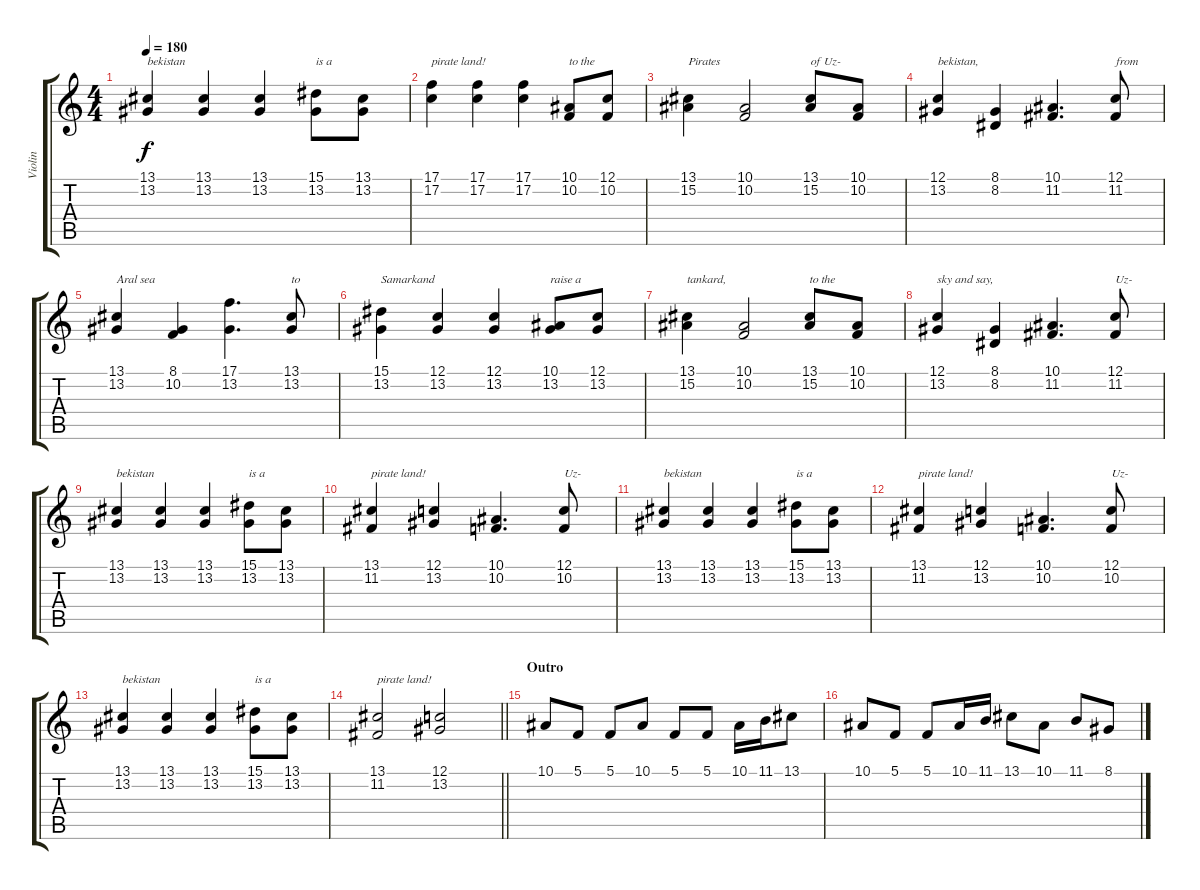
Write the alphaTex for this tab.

\track ("Violin" "Violin") {instrument violin}
\staff {score tabs}
\tuning (C4 G3 Eb3 Bb2 F2 C2) {hide}
\ts (4 4)
\tempo 180
\clef g2
\ks c
(13.1 13.2).4{txt "bekistan" dy f} (13.1 13.2).4 (13.1 13.2).4 (15.1 13.2).8{txt "is a"} (13.1 13.2).8 |
(17.1 17.2).4{txt "pirate land!"} (17.1 17.2).4 (17.1 17.2).4 (10.1 10.2).8{txt "to the"} (12.1 10.2).8 |
(13.1 15.2).4{txt "Pirates"} (10.1 10.2).2 (13.1 15.2).8{txt "of Uz-"} (10.1 10.2).8 |
(12.1 13.2).4{txt "bekistan,"} (8.1 8.2).4 (10.1 11.2).4{d} (12.1 11.2).8{txt "from"} |
(13.1 13.2).4{txt "Aral sea"} (8.1 10.2).4 (17.1 13.2).4{d} (13.1 13.2).8{txt "to"} |
(15.1 13.2).4{txt "Samarkand"} (12.1 13.2).4 (12.1 13.2).4 (10.1 13.2).8{txt "raise a"} (12.1 13.2).8 |
(13.1 15.2).4{txt "tankard,"} (10.1 10.2).2 (13.1 15.2).8{txt "to the"} (10.1 10.2).8 |
(12.1 13.2).4{txt "sky and say,"} (8.1 8.2).4 (10.1 11.2).4{d} (12.1 11.2).8{txt "Uz-"} |
(13.1 13.2).4{txt "bekistan"} (13.1 13.2).4 (13.1 13.2).4 (15.1 13.2).8{txt "is a"} (13.1 13.2).8 |
(13.1 11.2).4{txt "pirate land!"} (12.1 13.2).4 (10.1 10.2).4{d} (12.1 10.2).8{txt "Uz-"} |
(13.1 13.2).4{txt "bekistan"} (13.1 13.2).4 (13.1 13.2).4 (15.1 13.2).8{txt "is a"} (13.1 13.2).8 |
(13.1 11.2).4{txt "pirate land!"} (12.1 13.2).4 (10.1 10.2).4{d} (12.1 10.2).8{txt "Uz-"} |
(13.1 13.2).4{txt "bekistan"} (13.1 13.2).4 (13.1 13.2).4 (15.1 13.2).8{txt "is a"} (13.1 13.2).8 |
\barLineRight lightlight
(13.1 11.2).2{txt "pirate land!"} (12.1 13.2).2 |
\section ("" "Outro")
10.1.8 5.1.8 5.1.8 10.1.8 5.1.8 5.1.8 10.1.16 11.1.16 13.1.8 |
10.1.8 5.1.8 5.1.8 10.1.16 11.1.16 13.1.8 10.1.8 11.1.8 8.1.8
